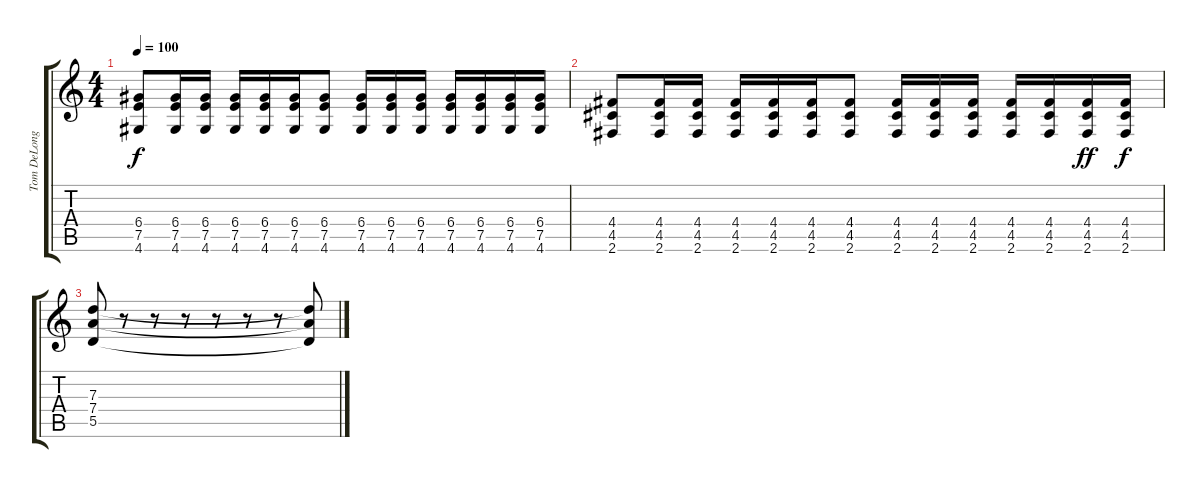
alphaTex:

\track ("Tom DeLonge (E-Gitarre)" "Tom DeLong") {instrument overdrivenguitar}
\staff {score tabs}
\tuning (E4 B3 G3 D3 A2 E2) {hide}
\ts (4 4)
\tempo 100
\clef g2
\ks c
(6.4 7.5 4.6).8{dy f} (6.4 7.5 4.6).16 (6.4 7.5 4.6).16 (6.4 7.5 4.6).16 (6.4 7.5 4.6).16 (6.4 7.5 4.6).16 (6.4 7.5 4.6).8 (6.4 7.5 4.6).16 (6.4 7.5 4.6).16 (6.4 7.5 4.6).16 (6.4 7.5 4.6).16 (6.4 7.5 4.6).16 (6.4 7.5 4.6).16 (6.4 7.5 4.6).16 |
(4.4 4.5 2.6).8 (4.4 4.5 2.6).16 (4.4 4.5 2.6).16 (4.4 4.5 2.6).16 (4.4 4.5 2.6).16 (4.4 4.5 2.6).16 (4.4 4.5 2.6).8 (4.4 4.5 2.6).16 (4.4 4.5 2.6).16 (4.4 4.5 2.6).16 (4.4 4.5 2.6).16 (4.4 4.5 2.6).16 (4.4 4.5 2.6).16{dy ff} (4.4 4.5 2.6).16{dy f} |
(7.3 7.4 5.5).8 r.8 r.8 r.8 r.8 r.8 r.8 (7.3{t} 7.4{t} 5.5{t}).8
